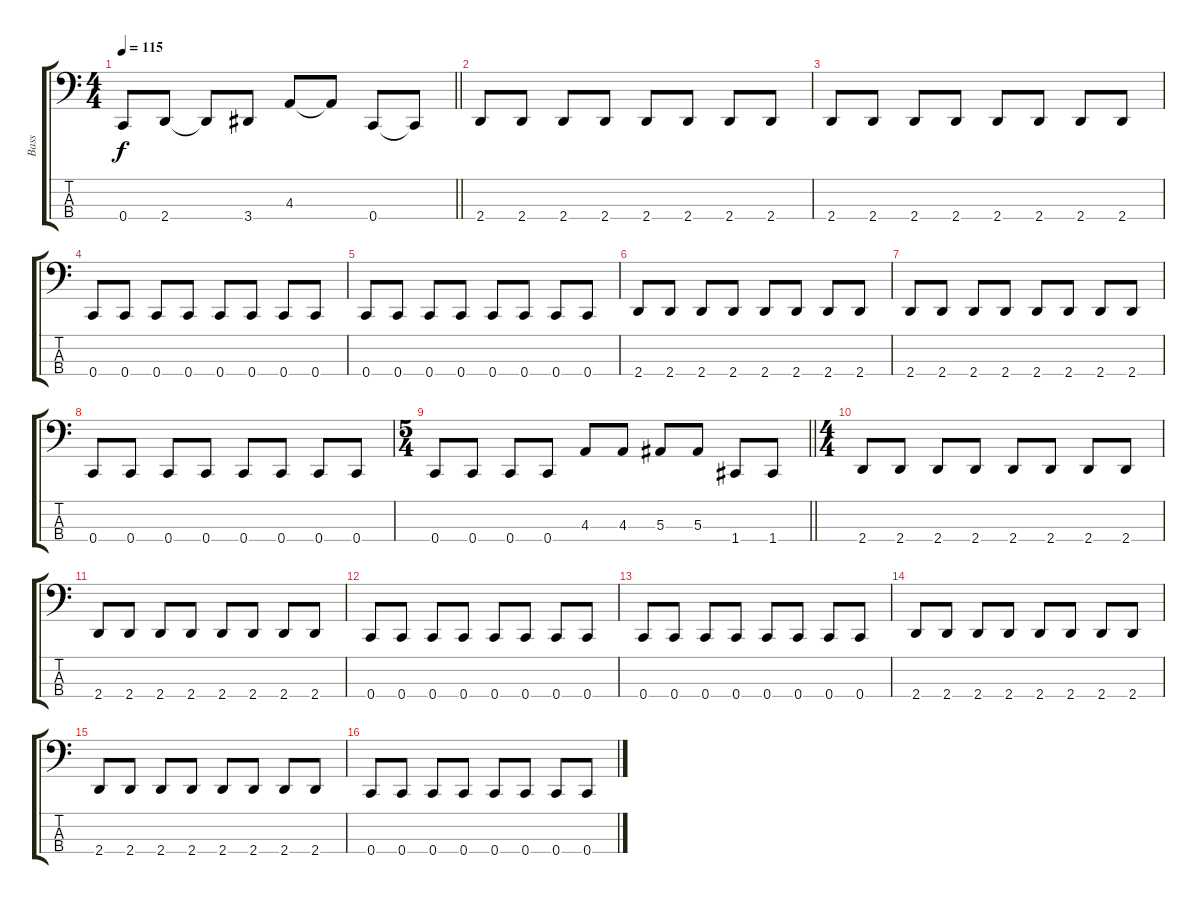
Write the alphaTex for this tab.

\track ("Bass" "Bass") {instrument electricbassfinger}
\staff {score tabs}
\tuning (Eb2 Bb1 F1 C1) {hide}
\ts (4 4)
\tempo 115
\clef f4
\barLineRight lightlight
\ks c
0.4.8{dy f} 2.4.8 2.4{t}.8 3.4.8 4.3.8 4.3{t}.8 0.4.8 0.4{t}.8 |
\section ("" "")
2.4.8 2.4.8 2.4.8 2.4.8 2.4.8 2.4.8 2.4.8 2.4.8 |
2.4.8 2.4.8 2.4.8 2.4.8 2.4.8 2.4.8 2.4.8 2.4.8 |
0.4.8 0.4.8 0.4.8 0.4.8 0.4.8 0.4.8 0.4.8 0.4.8 |
0.4.8 0.4.8 0.4.8 0.4.8 0.4.8 0.4.8 0.4.8 0.4.8 |
2.4.8 2.4.8 2.4.8 2.4.8 2.4.8 2.4.8 2.4.8 2.4.8 |
2.4.8 2.4.8 2.4.8 2.4.8 2.4.8 2.4.8 2.4.8 2.4.8 |
0.4.8 0.4.8 0.4.8 0.4.8 0.4.8 0.4.8 0.4.8 0.4.8 |
\ts (5 4)
\barLineRight lightlight
0.4.8 0.4.8 0.4.8 0.4.8 4.3.8 4.3.8 5.3.8 5.3.8 1.4.8 1.4.8 |
\ts (4 4)
\section ("" "")
2.4.8 2.4.8 2.4.8 2.4.8 2.4.8 2.4.8 2.4.8 2.4.8 |
2.4.8 2.4.8 2.4.8 2.4.8 2.4.8 2.4.8 2.4.8 2.4.8 |
0.4.8 0.4.8 0.4.8 0.4.8 0.4.8 0.4.8 0.4.8 0.4.8 |
0.4.8 0.4.8 0.4.8 0.4.8 0.4.8 0.4.8 0.4.8 0.4.8 |
2.4.8 2.4.8 2.4.8 2.4.8 2.4.8 2.4.8 2.4.8 2.4.8 |
2.4.8 2.4.8 2.4.8 2.4.8 2.4.8 2.4.8 2.4.8 2.4.8 |
0.4.8 0.4.8 0.4.8 0.4.8 0.4.8 0.4.8 0.4.8 0.4.8
